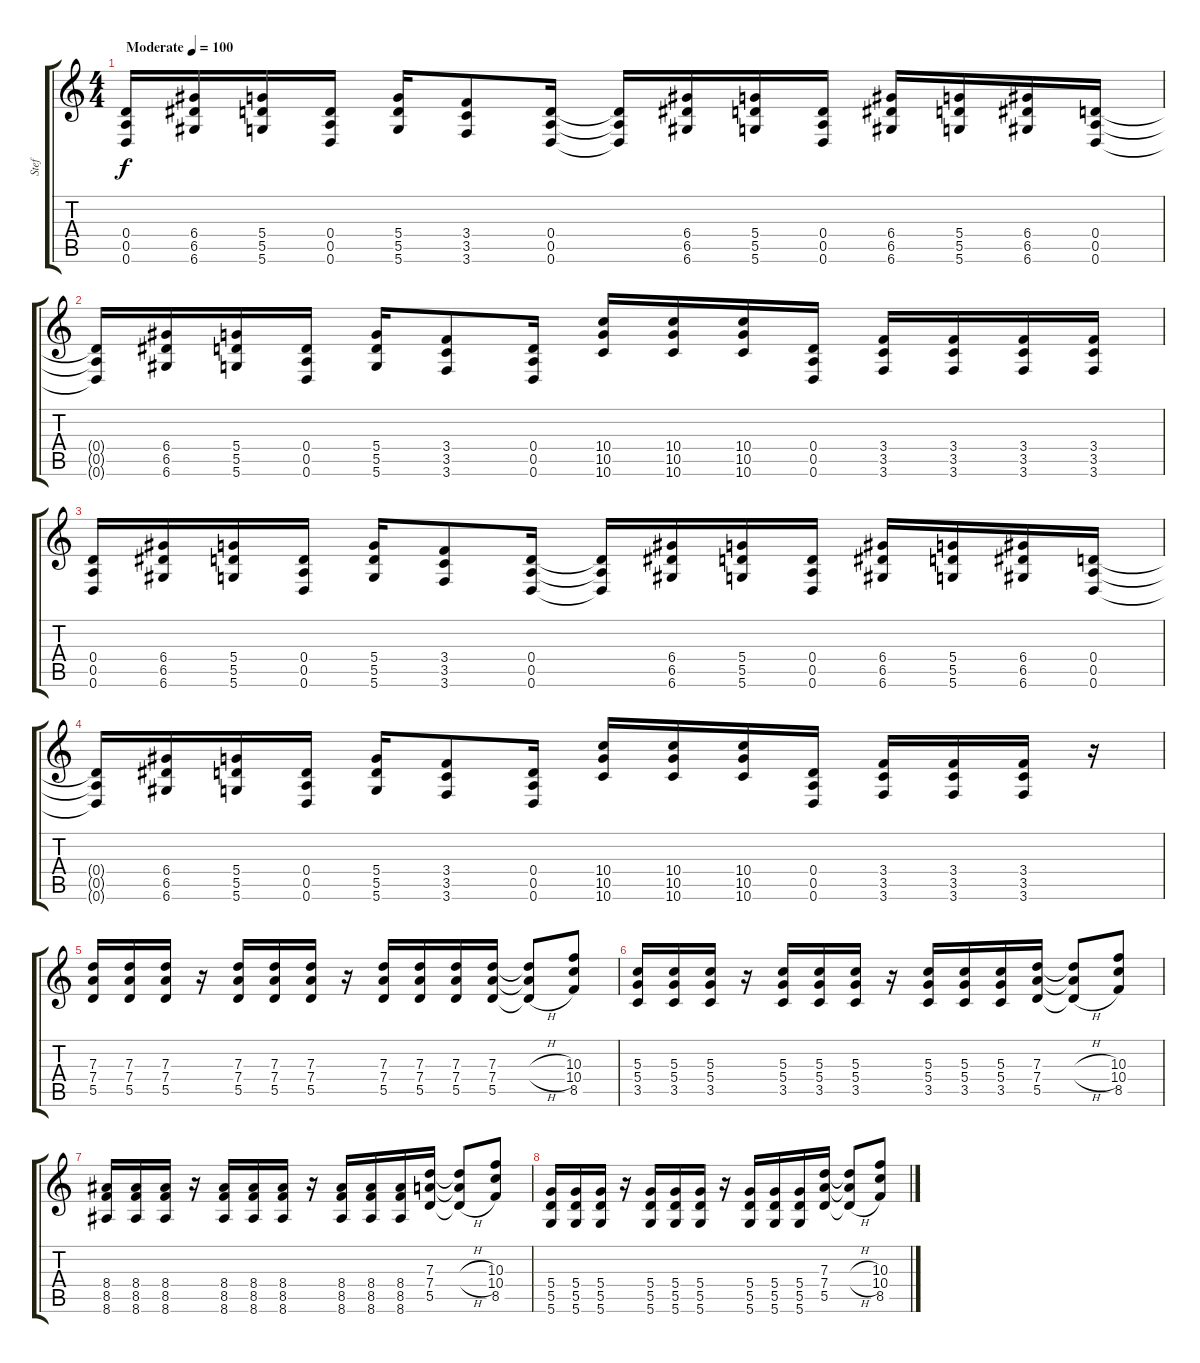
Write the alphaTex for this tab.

\track ("Stef" "Stef") {instrument distortionguitar}
\staff {score tabs}
\tuning (E4 B3 G3 D3 A2 D2) {hide}
\ts (4 4)
\tempo (100 "Moderate")
\clef g2
\ks c
(0.4 0.5 0.6).16{dy f instrument distortionguitar} (6.4 6.5 6.6).16 (5.4 5.5 5.6).16 (0.4 0.5 0.6).16 (5.4 5.5 5.6).16 (3.4 3.5 3.6).8 (0.4 0.5 0.6).16 (0.4{t} 0.5{t} 0.6{t}).16 (6.4 6.5 6.6).16 (5.4 5.5 5.6).16 (0.4 0.5 0.6).16 (6.4 6.5 6.6).16 (5.4 5.5 5.6).16 (6.4 6.5 6.6).16 (0.4 0.5 0.6).16 |
(0.4{t} 0.5{t} 0.6{t}).16 (6.4 6.5 6.6).16 (5.4 5.5 5.6).16 (0.4 0.5 0.6).16 (5.4 5.5 5.6).16 (3.4 3.5 3.6).8 (0.4 0.5 0.6).16 (10.4 10.5 10.6).16 (10.4 10.5 10.6).16 (10.4 10.5 10.6).16 (0.4 0.5 0.6).16 (3.4 3.5 3.6).16 (3.4 3.5 3.6).16 (3.4 3.5 3.6).16 (3.4 3.5 3.6).16 |
(0.4 0.5 0.6).16 (6.4 6.5 6.6).16 (5.4 5.5 5.6).16 (0.4 0.5 0.6).16 (5.4 5.5 5.6).16 (3.4 3.5 3.6).8 (0.4 0.5 0.6).16 (0.4{t} 0.5{t} 0.6{t}).16 (6.4 6.5 6.6).16 (5.4 5.5 5.6).16 (0.4 0.5 0.6).16 (6.4 6.5 6.6).16 (5.4 5.5 5.6).16 (6.4 6.5 6.6).16 (0.4 0.5 0.6).16 |
(0.4{t} 0.5{t} 0.6{t}).16 (6.4 6.5 6.6).16 (5.4 5.5 5.6).16 (0.4 0.5 0.6).16 (5.4 5.5 5.6).16 (3.4 3.5 3.6).8 (0.4 0.5 0.6).16 (10.4 10.5 10.6).16 (10.4 10.5 10.6).16 (10.4 10.5 10.6).16 (0.4 0.5 0.6).16 (3.4 3.5 3.6).16 (3.4 3.5 3.6).16 (3.4 3.5 3.6).16 r.16 |
(7.3 7.4 5.5).16 (7.3 7.4 5.5).16 (7.3 7.4 5.5).16 r.16 (7.3 7.4 5.5).16 (7.3 7.4 5.5).16 (7.3 7.4 5.5).16 r.16 (7.3 7.4 5.5).16 (7.3 7.4 5.5).16 (7.3 7.4 5.5).16 (7.3 7.4 5.5).16 (7.3{h t} 7.4{h t} 5.5{h t}).8 (10.3 10.4 8.5).8 |
(5.3 5.4 3.5).16 (5.3 5.4 3.5).16 (5.3 5.4 3.5).16 r.16 (5.3 5.4 3.5).16 (5.3 5.4 3.5).16 (5.3 5.4 3.5).16 r.16 (5.3 5.4 3.5).16 (5.3 5.4 3.5).16 (5.3 5.4 3.5).16 (7.3 7.4 5.5).16 (7.3{h t} 7.4{h t} 5.5{h t}).8 (10.3 10.4 8.5).8 |
(8.4 8.5 8.6).16 (8.4 8.5 8.6).16 (8.4 8.5 8.6).16 r.16 (8.4 8.5 8.6).16 (8.4 8.5 8.6).16 (8.4 8.5 8.6).16 r.16 (8.4 8.5 8.6).16 (8.4 8.5 8.6).16 (8.4 8.5 8.6).16 (7.3 7.4 5.5).16 (7.3{h t} 7.4{h t} 5.5{h t}).8 (10.3 10.4 8.5).8 |
(5.4 5.5 5.6).16 (5.4 5.5 5.6).16 (5.4 5.5 5.6).16 r.16 (5.4 5.5 5.6).16 (5.4 5.5 5.6).16 (5.4 5.5 5.6).16 r.16 (5.4 5.5 5.6).16 (5.4 5.5 5.6).16 (5.4 5.5 5.6).16 (7.3 7.4 5.5).16 (7.3{h t} 7.4{h t} 5.5{h t}).8 (10.3 10.4 8.5).8
